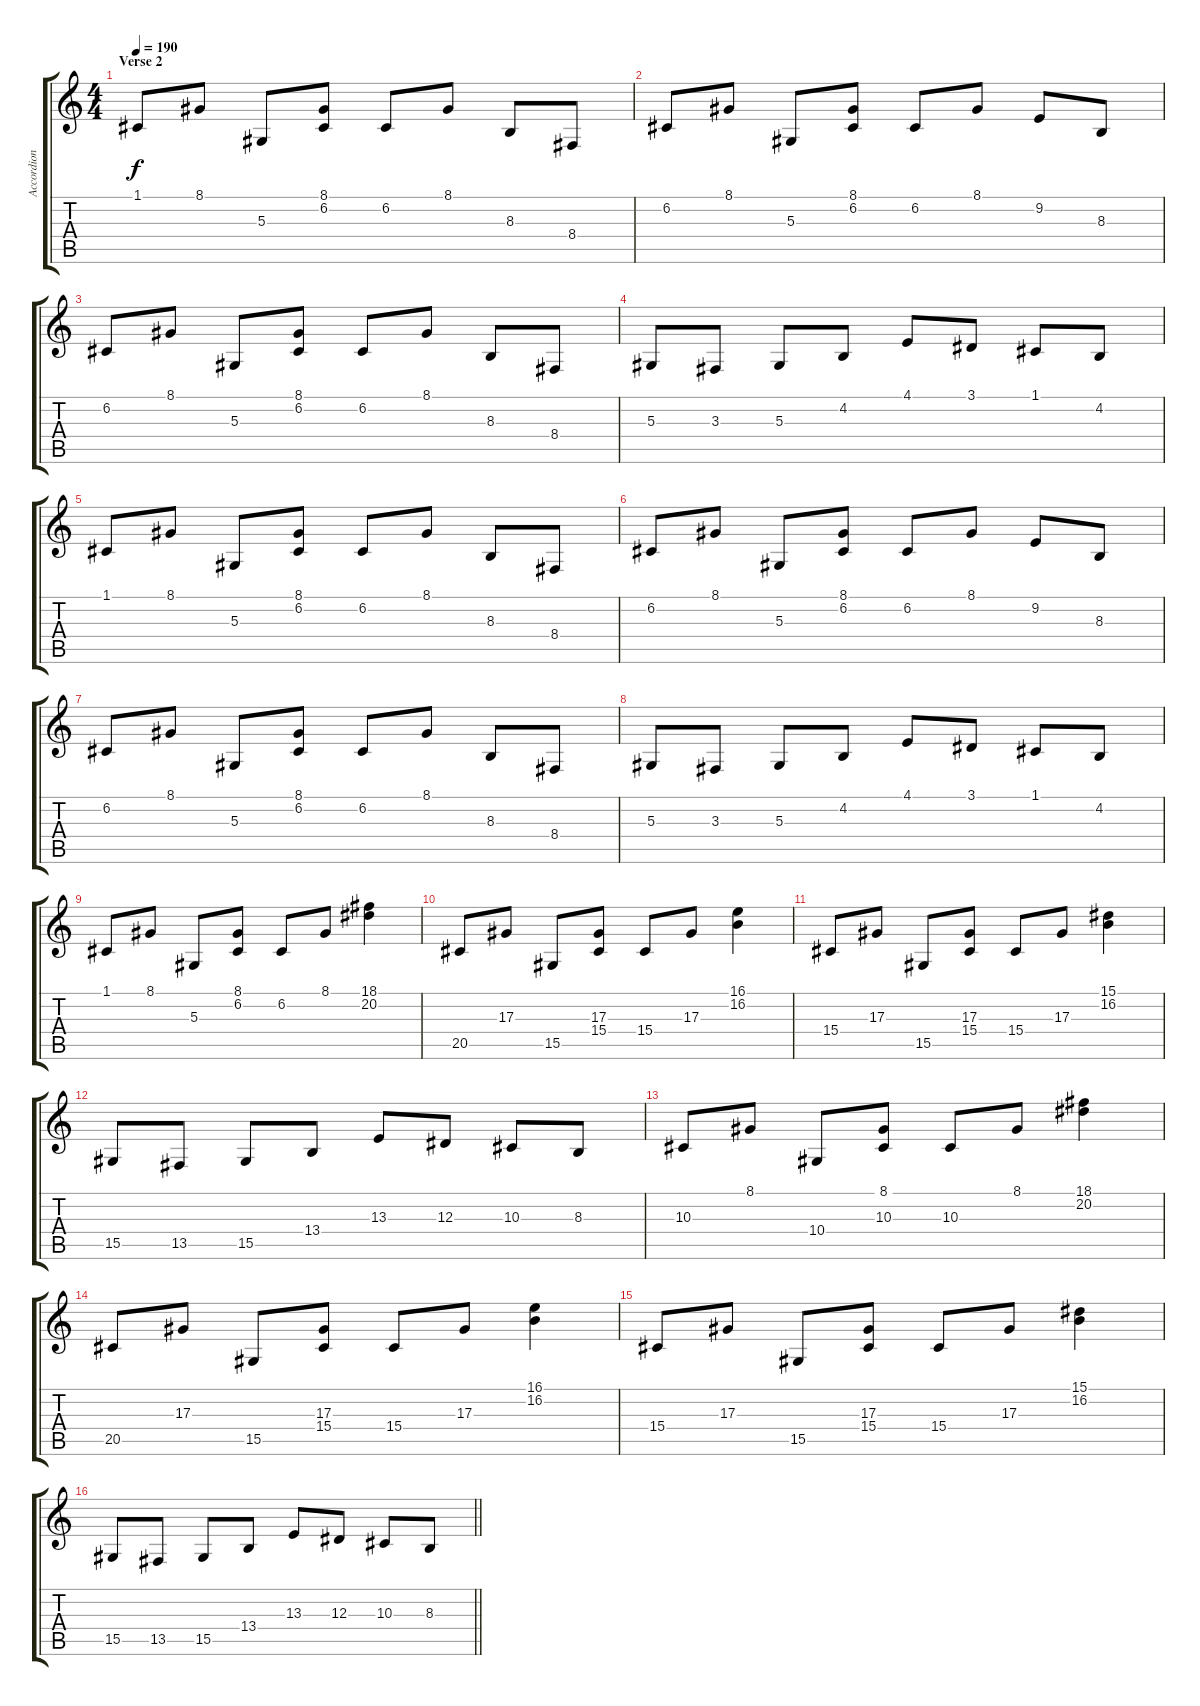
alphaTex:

\track ("Accordion" "Accordion") {instrument accordion}
\staff {score tabs}
\tuning (C4 G3 Eb3 Bb2 F2 C2) {hide}
\ts (4 4)
\section ("" "Verse 2")
\tempo 190
\clef g2
\ks c
1.1.8{dy f} 8.1.8 5.3.8 (8.1 6.2).8 6.2.8 8.1.8 8.3.8 8.4.8 |
6.2.8 8.1.8 5.3.8 (8.1 6.2).8 6.2.8 8.1.8 9.2.8 8.3.8 |
6.2.8 8.1.8 5.3.8 (8.1 6.2).8 6.2.8 8.1.8 8.3.8 8.4.8 |
5.3.8 3.3.8 5.3.8 4.2.8 4.1.8 3.1.8 1.1.8 4.2.8 |
1.1.8 8.1.8 5.3.8 (8.1 6.2).8 6.2.8 8.1.8 8.3.8 8.4.8 |
6.2.8 8.1.8 5.3.8 (8.1 6.2).8 6.2.8 8.1.8 9.2.8 8.3.8 |
6.2.8 8.1.8 5.3.8 (8.1 6.2).8 6.2.8 8.1.8 8.3.8 8.4.8 |
5.3.8 3.3.8 5.3.8 4.2.8 4.1.8 3.1.8 1.1.8 4.2.8 |
1.1.8 8.1.8 5.3.8 (8.1 6.2).8 6.2.8 8.1.8 (18.1 20.2).4 |
20.5.8 17.3.8 15.5.8 (17.3 15.4).8 15.4.8 17.3.8 (16.1 16.2).4 |
15.4.8 17.3.8 15.5.8 (17.3 15.4).8 15.4.8 17.3.8 (15.1 16.2).4 |
15.5.8 13.5.8 15.5.8 13.4.8 13.3.8 12.3.8 10.3.8 8.3.8 |
10.3.8 8.1.8 10.4.8 (8.1 10.3).8 10.3.8 8.1.8 (18.1 20.2).4 |
20.5.8 17.3.8 15.5.8 (17.3 15.4).8 15.4.8 17.3.8 (16.1 16.2).4 |
15.4.8 17.3.8 15.5.8 (17.3 15.4).8 15.4.8 17.3.8 (15.1 16.2).4 |
\barLineRight lightlight
15.5.8 13.5.8 15.5.8 13.4.8 13.3.8 12.3.8 10.3.8 8.3.8
